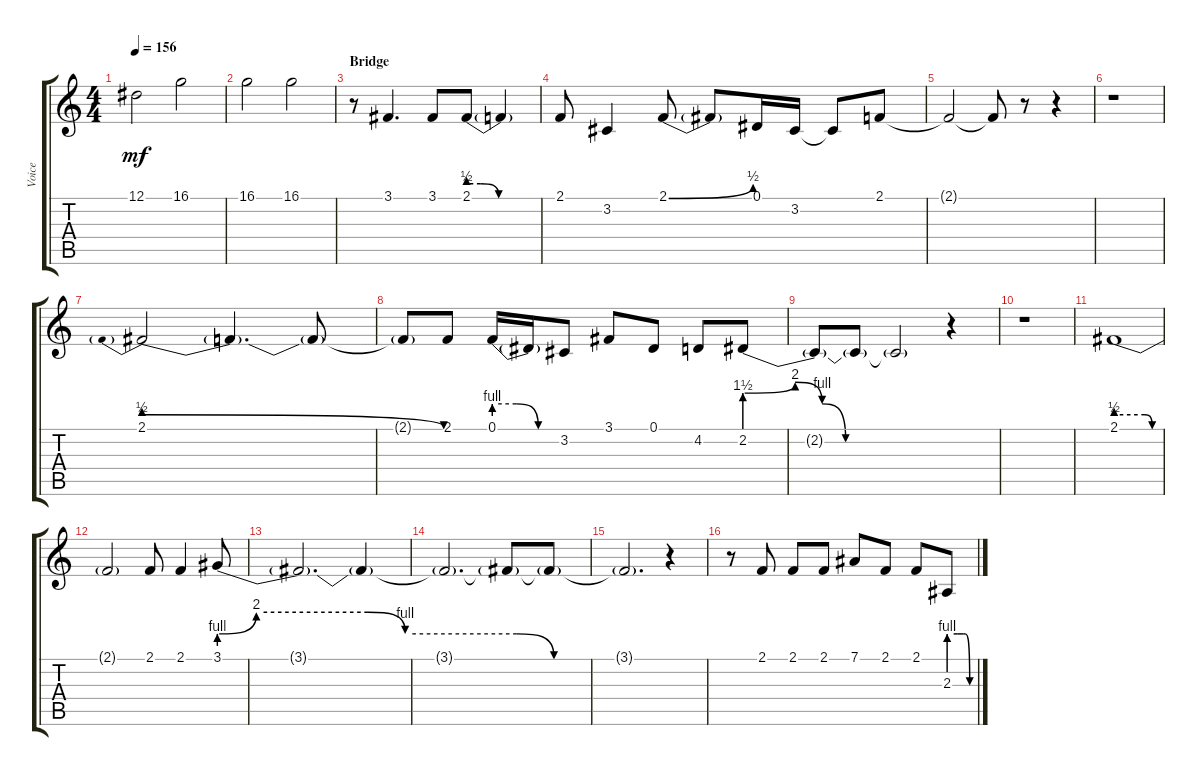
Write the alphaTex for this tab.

\track ("Voice" "Voice") {instrument lead2sawtooth}
\staff {score tabs}
\tuning (Eb4 Bb3 Gb3 Db3 Ab2 Eb2) {hide}
\ts (4 4)
\tempo 156
\clef g2
\ks c
12.1{t}.2{dy mf} 16.1.2 |
16.1.2 16.1.2 |
\section ("" "Bridge")
r.8 3.1.4{d} 3.1.8 2.1{be (custom 0 2 10 2 25 0 40 0 60 0)}.8 2.1{t}.4 |
2.1.8 3.2.4 2.1{be (bend 0 0 60 2)}.8 2.1{t}.8 0.1.16 3.2.16 3.2{t}.8 2.1.8 |
2.1{t}.2 2.1{t}.8 r.8 r.4 |
r.1 |
2.1{be (prebendrelease 0 2 60 0)}.2 2.1{t}.4{d} 2.1{t}.8 |
2.1{t}.8 2.1.8 0.1{be (custom 0 4 20 4 40 0 60 0)}.16 0.1{t}.16 3.2.8 3.1.8 0.1.8 4.2.8 2.2{be (custom 0 6 15 8 23 4 30 0 60 0)}.8 |
2.2{t}.8 2.2{t}.8 2.2{t}.2 r.4 |
r.1 |
2.1{be (custom 0 2 30 2 40 2 50 0 60 0)}.1 |
2.1{t}.2 2.1.8 2.1.4 3.1{be (custom 0 4 5 8 20 8 25 4 40 4 45 0 60 0)}.8 |
3.1{t}.2{d} 3.1{t}.4 |
3.1{t}.2{d} 3.1{t}.8 3.1{t}.8 |
3.1{t}.2{d} r.4 |
r.8 2.1.8 2.1.8 2.1.8 7.1.8 2.1.8 2.1.8 2.3{be (custom 0 4 20 4 35 4 39 4 50 0 60 0)}.8
